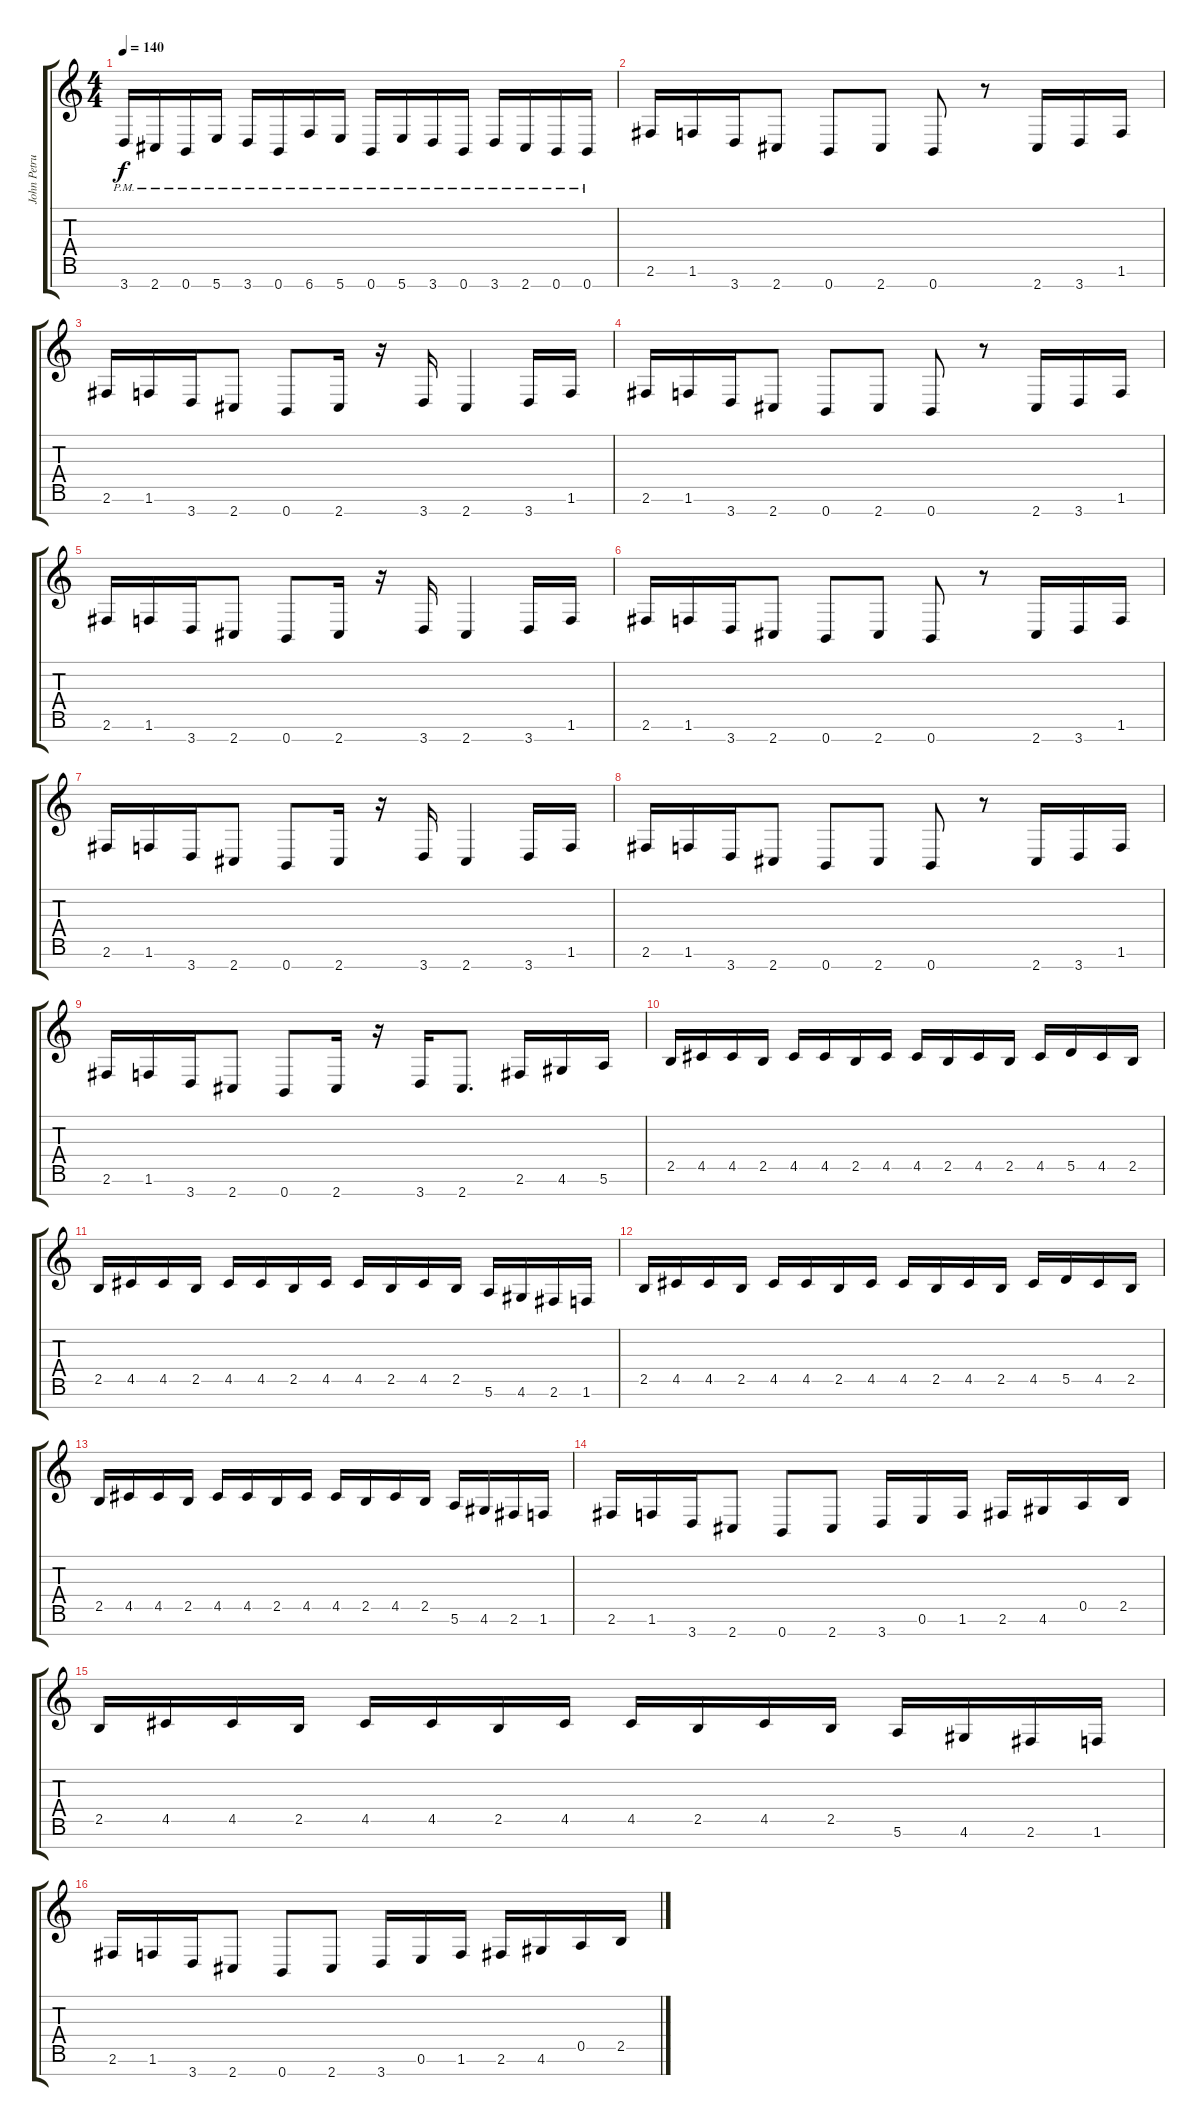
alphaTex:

\track ("John Petrucci" "John Petru") {instrument overdrivenguitar}
\staff {score tabs}
\tuning (E4 B3 G3 D3 A2 E2 B1) {hide}
\ts (4 4)
\tempo 140
\clef g2
\ks c
3.7{pm}.16{dy f} 2.7{pm}.16 0.7{pm}.16 5.7{pm}.16 3.7{pm}.16 0.7{pm}.16 6.7{pm}.16 5.7{pm}.16 0.7{pm}.16 5.7{pm}.16 3.7{pm}.16 0.7{pm}.16 3.7{pm}.16 2.7{pm}.16 0.7{pm}.16 0.7{pm}.16 |
2.6.16 1.6.16 3.7.16 2.7.8 0.7.8 2.7.8 0.7.8 r.8 2.7.16 3.7.16 1.6.16 |
2.6.16 1.6.16 3.7.16 2.7.8 0.7.8 2.7.16 r.16 3.7.16 2.7.4 3.7.16 1.6.16 |
2.6.16 1.6.16 3.7.16 2.7.8 0.7.8 2.7.8 0.7.8 r.8 2.7.16 3.7.16 1.6.16 |
2.6.16 1.6.16 3.7.16 2.7.8 0.7.8 2.7.16 r.16 3.7.16 2.7.4 3.7.16 1.6.16 |
2.6.16 1.6.16 3.7.16 2.7.8 0.7.8 2.7.8 0.7.8 r.8 2.7.16 3.7.16 1.6.16 |
2.6.16 1.6.16 3.7.16 2.7.8 0.7.8 2.7.16 r.16 3.7.16 2.7.4 3.7.16 1.6.16 |
2.6.16 1.6.16 3.7.16 2.7.8 0.7.8 2.7.8 0.7.8 r.8 2.7.16 3.7.16 1.6.16 |
2.6.16 1.6.16 3.7.16 2.7.8 0.7.8 2.7.16 r.16 3.7.16 2.7.8{d} 2.6.16 4.6.16 5.6.16 |
2.5.16 4.5.16 4.5.16 2.5.16 4.5.16 4.5.16 2.5.16 4.5.16 4.5.16 2.5.16 4.5.16 2.5.16 4.5.16 5.5.16 4.5.16 2.5.16 |
2.5.16 4.5.16 4.5.16 2.5.16 4.5.16 4.5.16 2.5.16 4.5.16 4.5.16 2.5.16 4.5.16 2.5.16 5.6.16 4.6.16 2.6.16 1.6.16 |
2.5.16 4.5.16 4.5.16 2.5.16 4.5.16 4.5.16 2.5.16 4.5.16 4.5.16 2.5.16 4.5.16 2.5.16 4.5.16 5.5.16 4.5.16 2.5.16 |
2.5.16 4.5.16 4.5.16 2.5.16 4.5.16 4.5.16 2.5.16 4.5.16 4.5.16 2.5.16 4.5.16 2.5.16 5.6.16 4.6.16 2.6.16 1.6.16 |
2.6.16 1.6.16 3.7.16 2.7.8 0.7.8 2.7.8 3.7.16 0.6.16 1.6.16 2.6.16 4.6.16 0.5.16 2.5.16 |
2.5.16 4.5.16 4.5.16 2.5.16 4.5.16 4.5.16 2.5.16 4.5.16 4.5.16 2.5.16 4.5.16 2.5.16 5.6.16 4.6.16 2.6.16 1.6.16 |
2.6.16 1.6.16 3.7.16 2.7.8 0.7.8 2.7.8 3.7.16 0.6.16 1.6.16 2.6.16 4.6.16 0.5.16 2.5.16
